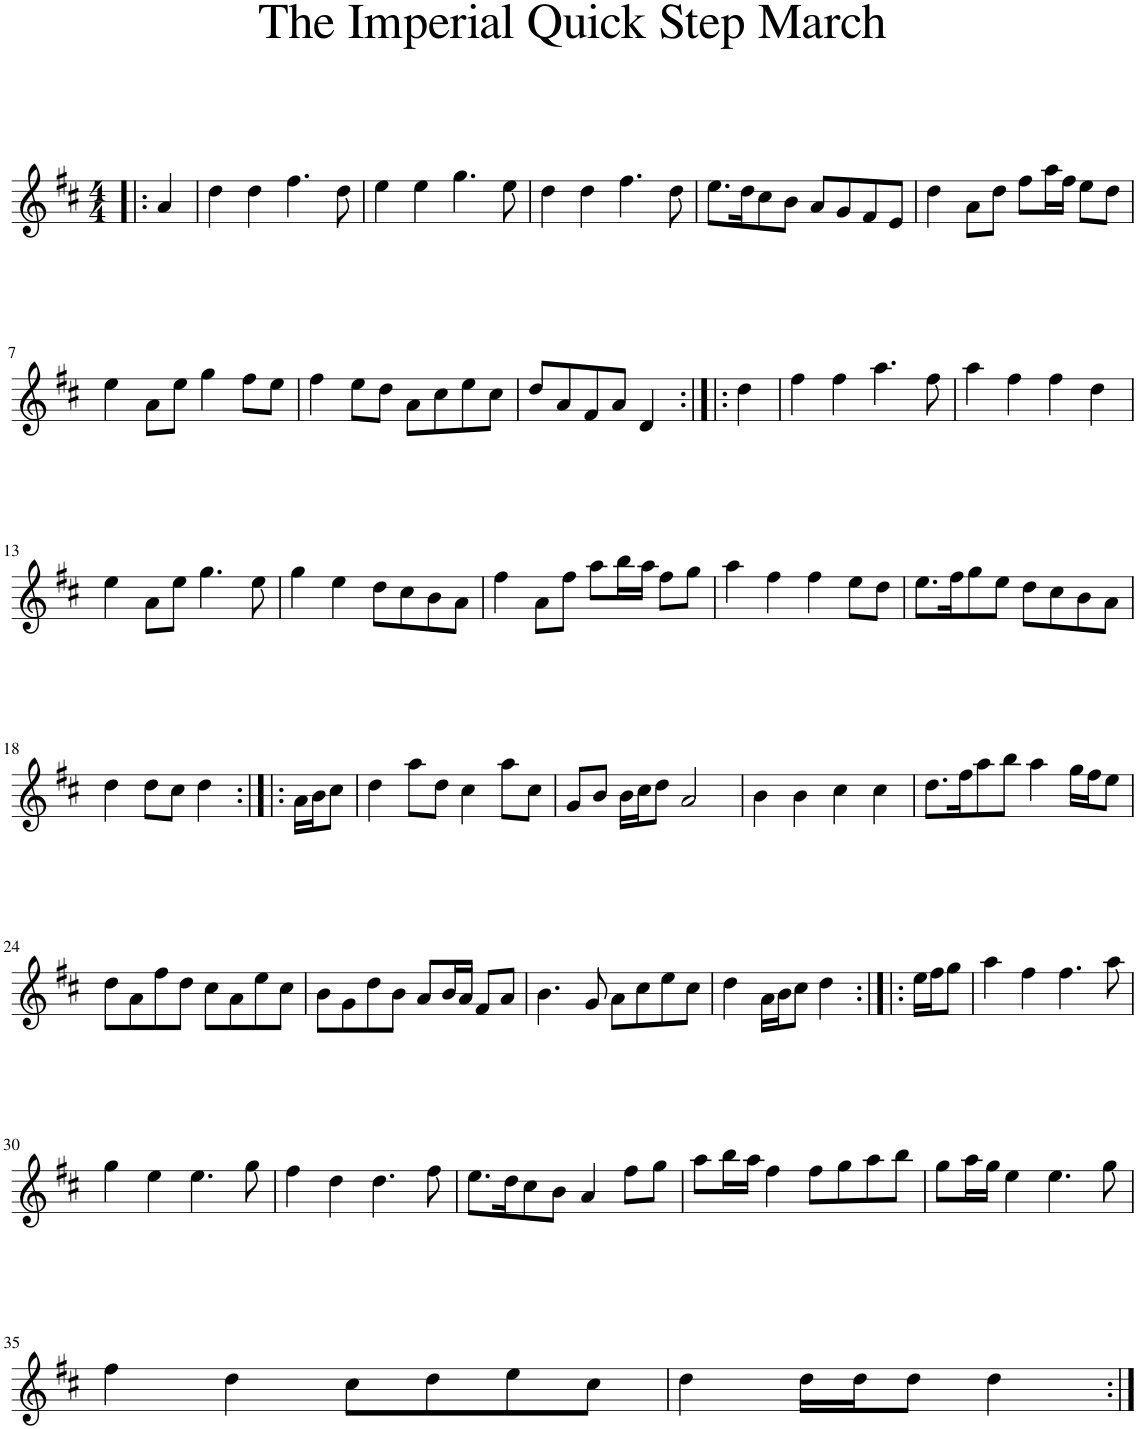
**kern
*part1
*staff1
*I"Piano
*I'Pno
*clefG2
*k[f#c#]
*D:
*M4/4
=1!|:
4a/
=2
4dd\
4dd\
4.ff#\
8dd\
=3
4ee\
4ee\
4.gg\
8ee\
=4
4dd\
4dd\
4.ff#\
8dd\
=5
8.ee\L
16dd\K
8cc#\
8b\J
8a/L
8g/
8f#/
8e/J
=6
4dd\
8a\L
8dd\J
8ff#\L
16aa\L
16ff#\JJ
8ee\L
8dd\J
!!LO:LB:g=z
=7
4ee\
8a\L
8ee\J
4gg\
8ff#\L
8ee\J
=8
4ff#\
8ee\L
8dd\J
8a\L
8cc#\
8ee\
8cc#\J
=9
8dd/L
8a/
8f#/
8a/J
4d/
=10:|!|:
4dd\
=11
4ff#\
4ff#\
4.aa\
8ff#\
=12
4aa\
4ff#\
4ff#\
4dd\
!!LO:LB:g=z
=13
4ee\
8a\L
8ee\J
4.gg\
8ee\
=14
4gg\
4ee\
8dd\L
8cc#\
8b\
8a\J
=15
4ff#\
8a\L
8ff#\J
8aa\L
16bb\L
16aa\JJ
8ff#\L
8gg\J
=16
4aa\
4ff#\
4ff#\
8ee\L
8dd\J
=17
8.ee\L
16ff#\K
8gg\
8ee\J
8dd\L
8cc#\
8b\
8a\J
!!LO:LB:g=z
=18
4dd\
8dd\L
8cc#\J
4dd\
=19:|!|:
16a\LL
16b\J
8cc#\J
=20
4dd\
8aa\L
8dd\J
4cc#\
8aa\L
8cc#\J
=21
8g/L
8b/J
16b\LL
16cc#\J
8dd\J
2a/
=22
4b\
4b\
4cc#\
4cc#\
=23
8.dd\L
16ff#\K
8aa\
8bb\J
4aa\
16gg\LL
16ff#\J
8ee\J
!!LO:LB:g=z
=24
8dd\L
8a\
8ff#\
8dd\J
8cc#\L
8a\
8ee\
8cc#\J
=25
8b\L
8g\
8dd\
8b\J
8a/L
16b/L
16a/JJ
8f#/L
8a/J
=26
4.b\
8g/
8a\L
8cc#\
8ee\
8cc#\J
=27
4dd\
16a\LL
16b\J
8cc#\J
4dd\
=28:|!|:
16ee\LL
16ff#\J
8gg\J
=29
4aa\
4ff#\
4.ff#\
8aa\
!!LO:LB:g=z
=30
4gg\
4ee\
4.ee\
8gg\
=31
4ff#\
4dd\
4.dd\
8ff#\
=32
8.ee\L
16dd\K
8cc#\
8b\J
4a/
8ff#\L
8gg\J
=33
8aa\L
16bb\L
16aa\JJ
4ff#\
8ff#\L
8gg\
8aa\
8bb\J
=34
8gg\L
16aa\L
16gg\JJ
4ee\
4.ee\
8gg\
!!LO:LB:g=z
=35
4ff#\
4dd\
8cc#\L
8dd\
8ee\
8cc#\J
=36
4dd\
16dd\LL
16dd\J
8dd\J
4dd\
=:|!
*-
